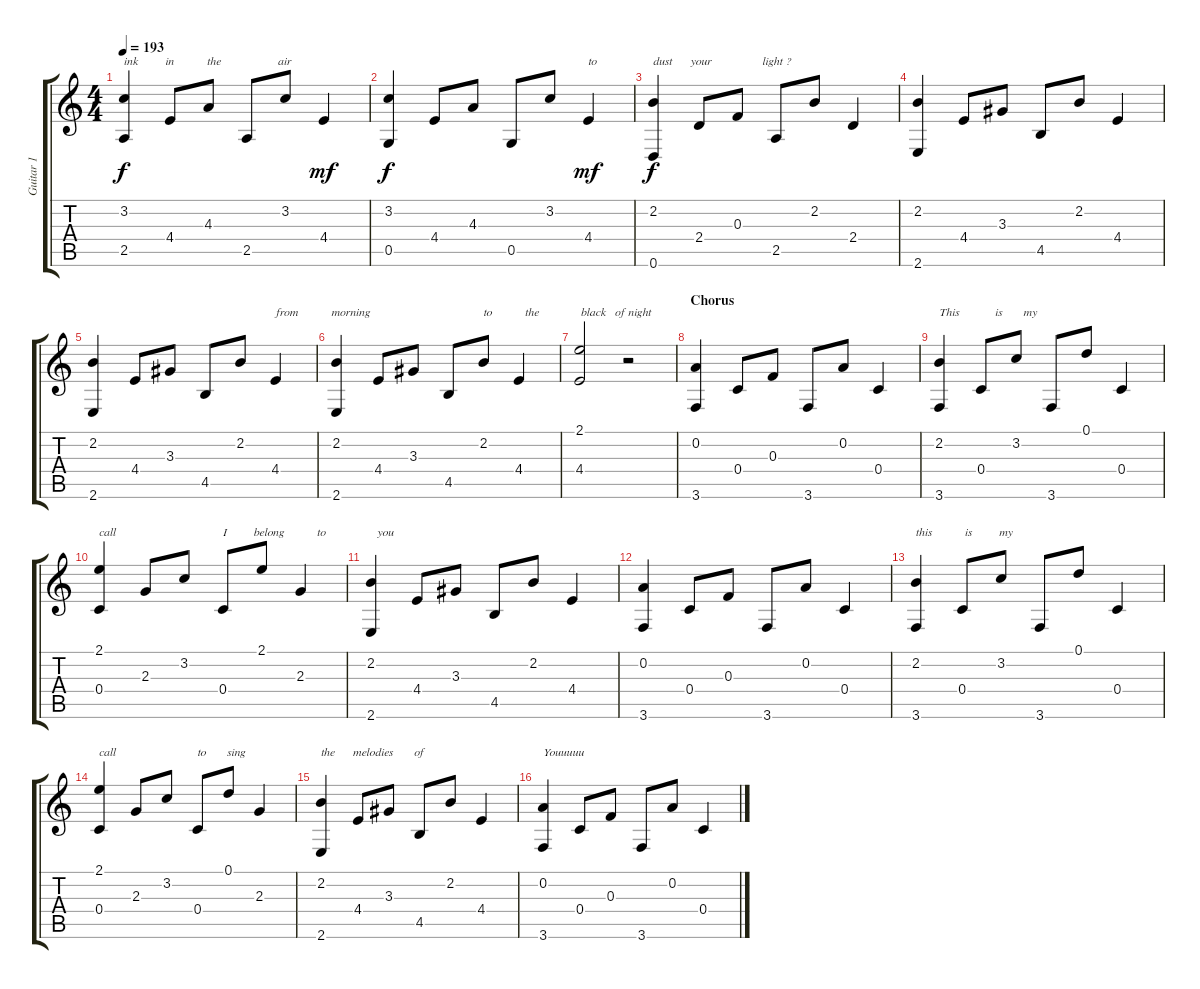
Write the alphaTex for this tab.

\track ("Guitar 1" "Guitar 1") {instrument acousticguitarsteel}
\staff {score tabs}
\tuning (D4 A3 F3 C3 G2 D2) {hide}
\ts (4 4)
\tempo 193
\clef g2
\ks c
(3.2 2.5).4{txt "ink         in           the                   air" dy f} 4.4.8 4.3.8 2.5.8 3.2.8 4.4.4{dy mf} |
(3.2 0.5).4{dy f} 4.4.8 4.3.8 0.5.8 3.2.8 4.4.4{txt "to" dy mf} |
(2.2 0.6).4{txt "dust      your                 light ?" dy f} 2.4.8 0.3.8 2.5.8 2.2.8 2.4.4 |
(2.2 2.6).4 4.4.8 3.3.8 4.5.8 2.2.8 4.4.4 |
(2.2 2.6).4 4.4.8 3.3.8 4.5.8 2.2.8 4.4.4{txt "from           morning"} |
(2.2 2.6).4 4.4.8 3.3.8 4.5.8 2.2.8{txt "to           the              black   of night"} 4.4.4 |
(2.1 4.4).2 r.2 |
\section ("" "Chorus")
(0.2 3.6).4 0.4.8 0.3.8 3.6.8 0.2.8 0.4.4 |
(2.2 3.6).4{txt "This            is       my "} 0.4.8 3.2.8 3.6.8 0.1.8 0.4.4 |
(2.1 0.4).4{txt "call"} 2.3.8 3.2.8 0.4.8{txt "I         belong           to                 you "} 2.1.8 2.3.4 |
(2.2 2.6).4 4.4.8 3.3.8 4.5.8 2.2.8 4.4.4 |
(0.2 3.6).4 0.4.8 0.3.8 3.6.8 0.2.8 0.4.4 |
(2.2 3.6).4{txt "this           is         my"} 0.4.8 3.2.8 3.6.8 0.1.8 0.4.4 |
(2.1 0.4).4{txt "call"} 2.3.8 3.2.8 0.4.8{txt "to       sing"} 0.1.8 2.3.4 |
(2.2 2.6).4{txt "the      melodies       of "} 4.4.8 3.3.8 4.5.8 2.2.8 4.4.4 |
(0.2 3.6).4{txt "Youuuuu"} 0.4.8 0.3.8 3.6.8 0.2.8 0.4.4
